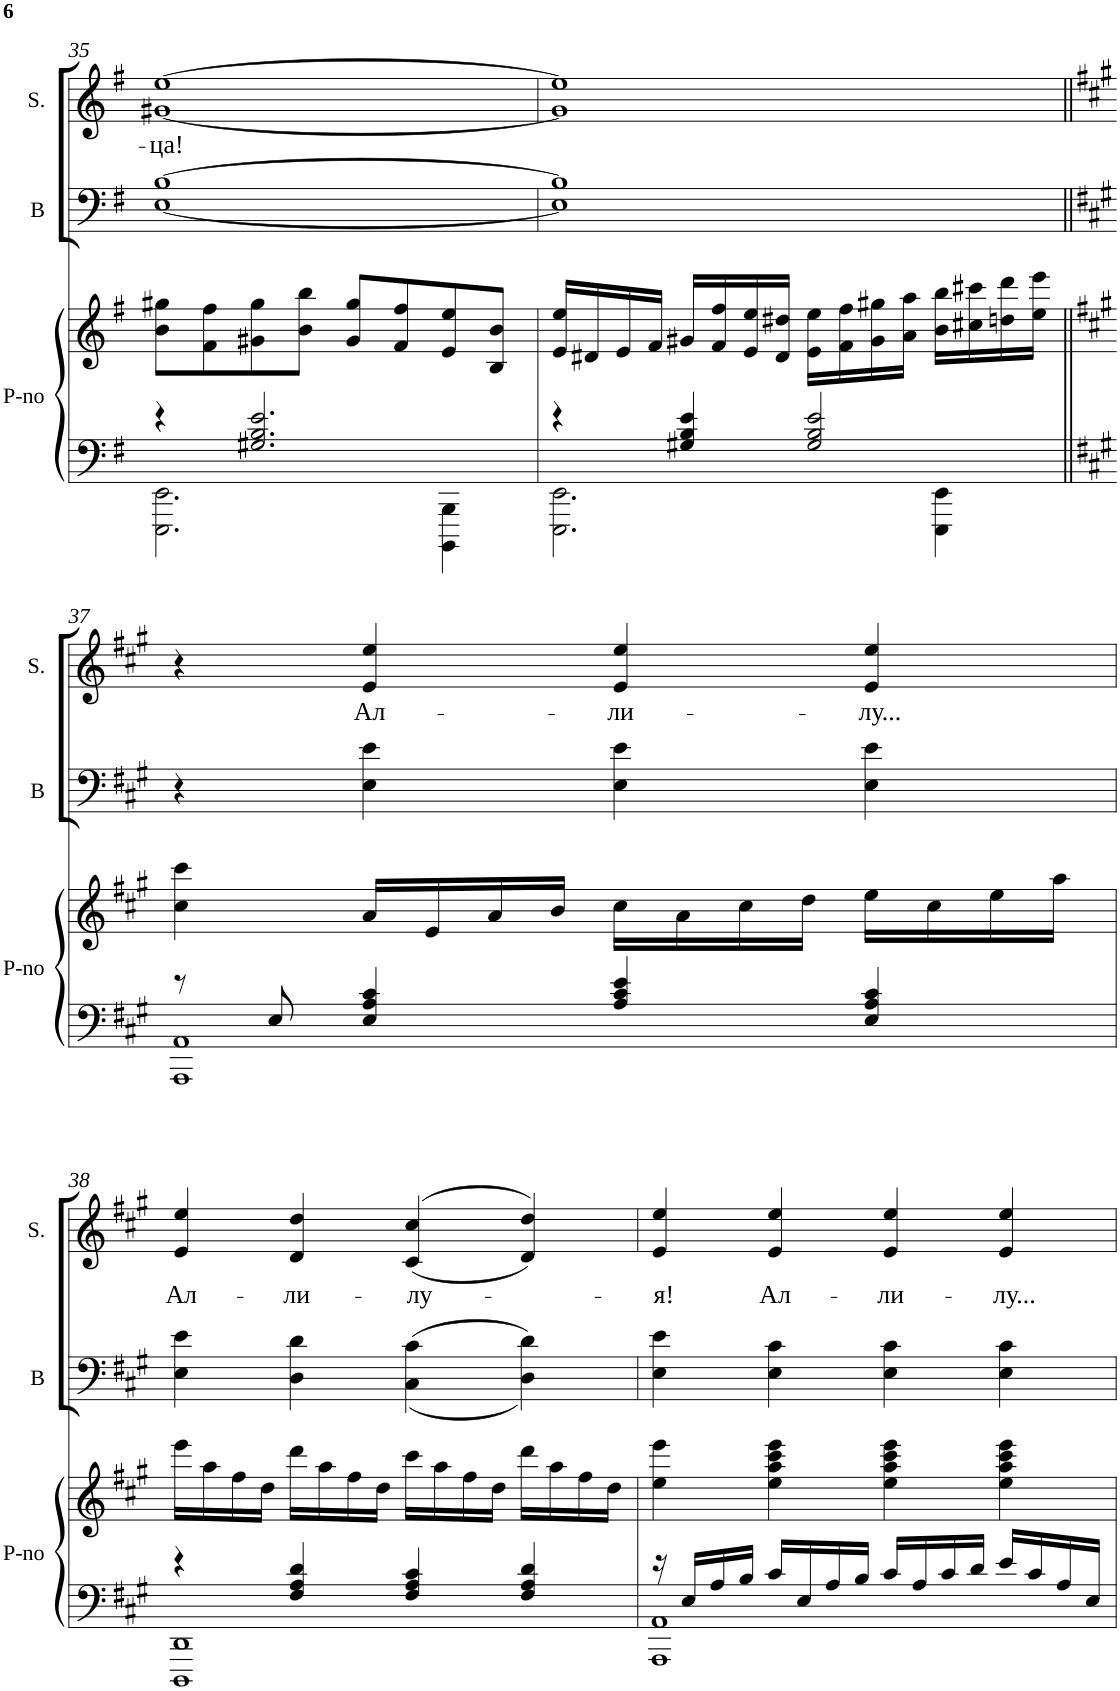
**kern	**kern	**kern	**kern	**text
*part3	*part3	*part2	*part1	*part1
*staff4	*staff3	*staff2	*staff1	*staff1
*I"Piano	*	*I"Basso	*I"Soprano	*
*I'P-no	*	*I'B	*I'S.	*
!!LO:PB:g=z
*clefF4	*clefG2	*clefF4	*clefG2	*
*k[f#]	*k[f#]	*k[f#]	*k[f#]	*
*e:	*e:	*e:	*e:	*
*M4/4	*M4/4	*M4/4	*M4/4	*
=35	=35	=35	=35	=35
*^	*	*	*	*
!	!	!	!	!	!LO:LY:b
4rc	2.EEE\ 2.EE\	8b\ 8gg#X\L	[1E [1B	[1g#X [1ee	-ца!
.	.	8f#\ 8ff#\	.	.	.
2.G#X/ 2.B/ 2.e/	.	8g#X\ 8gg#\	.	.	.
.	.	8b\ 8bb\J	.	.	.
.	.	8g#/ 8gg#/L	.	.	.
.	.	8f#/ 8ff#/	.	.	.
.	4BBBB\ 4BBB\	8e/ 8ee/	.	.	.
.	.	8B/ 8b/J	.	.	.
=36	=36	=36	=36	=36	=36
4rc	2.EEE\ 2.EE\	16e/ 16ee/LL	1E] 1B]	1g#] 1ee]	.
.	.	16d#X/	.	.	.
.	.	16e/	.	.	.
.	.	16f#/JJ	.	.	.
4G#X/ 4B/ 4e/	.	16g#X/LL	.	.	.
.	.	16f#/ 16ff#/	.	.	.
.	.	16e/ 16ee/	.	.	.
.	.	16d#/ 16dd#X/JJ	.	.	.
2G#/ 2B/ 2e/	.	16e\ 16ee\LL	.	.	.
.	.	16f#\ 16ff#\	.	.	.
.	.	16g#\ 16gg#X\	.	.	.
.	.	16a\ 16aa\JJ	.	.	.
.	4EEE\ 4EE\	16b\ 16bb\LL	.	.	.
.	.	16cc#X\ 16ccc#X\	.	.	.
.	.	16ddn\ 16ddd\	.	.	.
.	.	16ee\ 16eee\JJ	.	.	.
!!LO:LB:g=z
=37||	=37||	=37||	=37||	=37||	=37||
*k[f#c#g#]	*	*k[f#c#g#]	*k[f#c#g#]	*k[f#c#g#]	*
*f#:	*	*f#:	*f#:	*f#:	*
8rc	1AAA 1AA	4cc#\ 4ccc#\	4r	4r	.
8E/	.	.	.	.	.
!	!	!	!	!	!LO:LY:b
4E/ 4A/ 4c#/	.	16a/LL	4E\ 4e\	4e/ 4ee/	Ал-
.	.	16e/	.	.	.
.	.	16a/	.	.	.
.	.	16b/JJ	.	.	.
!	!	!	!	!	!LO:LY:b
4A/ 4c#/ 4e/	.	16cc#\LL	4E\ 4e\	4e/ 4ee/	-ли-
.	.	16a\	.	.	.
.	.	16cc#\	.	.	.
.	.	16dd\JJ	.	.	.
!	!	!	!	!	!LO:LY:b
4E/ 4A/ 4c#/	.	16ee\LL	4E\ 4e\	4e/ 4ee/	-лу...
.	.	16cc#\	.	.	.
.	.	16ee\	.	.	.
.	.	16aa\JJ	.	.	.
!!LO:LB:g=z
=38	=38	=38	=38	=38	=38
!	!	!	!	!	!LO:LY:b
4rc	1DDD 1DD	16eee\LL	4E\ 4e\	4e/ 4ee/	Ал-
.	.	16aa\	.	.	.
.	.	16ff#\	.	.	.
.	.	16dd\JJ	.	.	.
!	!	!	!	!	!LO:LY:b
4F#/ 4A/ 4d/	.	16ddd\LL	4D\ 4d\	4d/ 4dd/	-ли-
.	.	16aa\	.	.	.
.	.	16ff#\	.	.	.
.	.	16dd\JJ	.	.	.
!	!	!	!	!	!LO:LY:b
4F#/ 4A/ 4c#/	.	16ccc#\LL	(<(>4C#\ 4c#\	(<(>4c#/ 4cc#/	-лу-
.	.	16aa\	.	.	.
.	.	16ff#\	.	.	.
.	.	16dd\JJ	.	.	.
4F#/ 4A/ 4d/	.	16ddd\LL	4D\ 4d\))	4d/ 4dd/))	.
.	.	16aa\	.	.	.
.	.	16ff#\	.	.	.
.	.	16dd\JJ	.	.	.
=39	=39	=39	=39	=39	=39
!	!	!	!	!	!LO:LY:b
16rc	1AAA 1AA	4ee\ 4eee\	4E\ 4e\	4e/ 4ee/	-я!
16E/LL	.	.	.	.	.
16A/	.	.	.	.	.
16B/JJ	.	.	.	.	.
!	!	!	!	!	!LO:LY:b
16c#/LL	.	4ee\ 4aa\ 4ccc#\ 4eee\	4E\ 4c#\	4e/ 4ee/	Ал-
16E/	.	.	.	.	.
16A/	.	.	.	.	.
16B/JJ	.	.	.	.	.
!	!	!	!	!	!LO:LY:b
16c#/LL	.	4ee\ 4aa\ 4ccc#\ 4eee\	4E\ 4c#\	4e/ 4ee/	-ли-
16A/	.	.	.	.	.
16c#/	.	.	.	.	.
16d/JJ	.	.	.	.	.
!	!	!	!	!	!LO:LY:b
16e/LL	.	4ee\ 4aa\ 4ccc#\ 4eee\	4E\ 4c#\	4e/ 4ee/	-лу...
16c#/	.	.	.	.	.
16A/	.	.	.	.	.
16E/JJ	.	.	.	.	.
*v	*v	*	*	*	*
=	=	=	=	=
*-	*-	*-	*-	*-
